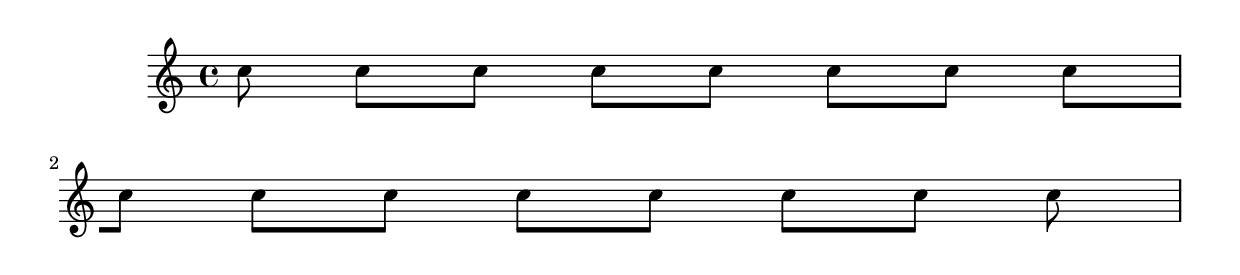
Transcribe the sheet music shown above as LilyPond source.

%% DO NOT EDIT this file manually; it is automatically
%% generated from LSR http://lsr.dsi.unimi.it
%% Make any changes in LSR itself, or in Documentation/snippets/new/ ,
%% and then run scripts/auxiliar/makelsr.py
%%
%% This file is in the public domain.
\version "2.12.2"

\header {
  lsrtags = "rhythms"

%% Translation of GIT committish: 59caa3adce63114ca7972d18f95d4aadc528ec3d
  texidoces = "
Normalmente están prohibidos los saltos de línea si las barras
atraviesan las líneas divisorias.  Se puede cambiar este
comportamiento como se muestra aquí:

"
  doctitlees = "Barras que atraviesan saltos de línea"


%% Translation of GIT committish: 0a868be38a775ecb1ef935b079000cebbc64de40
texidocde = "
Zeilenumbrüche sind normalerweise während Balken verboten.  Das kann geändert
werden.

"
  doctitlede = "Balken über Zeilenumbrüche"



%% Translation of GIT committish: 708e0d9c660856b19929736ca18a6f9d68539c60

  texidocfr = "
Il est normalement impensable qu'un saut de ligne tombe au milieu d'une
ligature.  LilyPond permet néanmoins de l'obtenir.

"
  doctitlefr = "Ligature au moment d'un saut de ligne"

  texidoc = "
Line breaks are normally forbidden when beams cross bar lines. This
behavior can be changed as shown:

"
  doctitle = "Beams across line breaks"
} % begin verbatim

\relative c'' {
  \override Beam #'breakable = ##t
  c8 c[ c] c[ c] c[ c] c[ \break
  c8] c[ c] c[ c] c[ c] c
}


